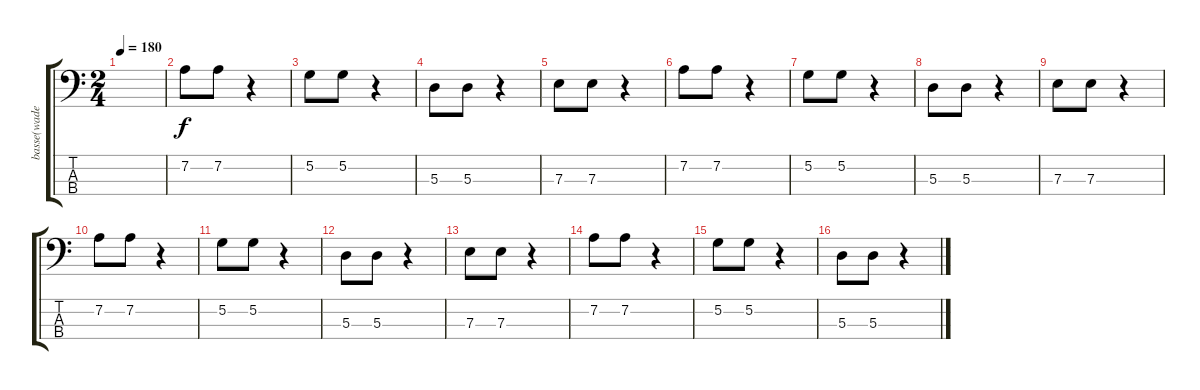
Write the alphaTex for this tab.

\track ("basse(wade)" "basse(wade") {instrument electricbasspick}
\staff {score tabs}
\tuning (G2 D2 A1 E1) {hide}
\ts (2 4)
\tempo 180
\clef f4
\ks c
|
7.2.8 7.2.8 r.4 |
5.2.8 5.2.8 r.4 |
5.3.8 5.3.8 r.4 |
7.3.8 7.3.8 r.4 |
7.2.8 7.2.8 r.4 |
5.2.8 5.2.8 r.4 |
5.3.8 5.3.8 r.4 |
7.3.8 7.3.8 r.4 |
7.2.8 7.2.8 r.4 |
5.2.8 5.2.8 r.4 |
5.3.8 5.3.8 r.4 |
7.3.8 7.3.8 r.4 |
7.2.8 7.2.8 r.4 |
5.2.8 5.2.8 r.4 |
5.3.8 5.3.8 r.4
